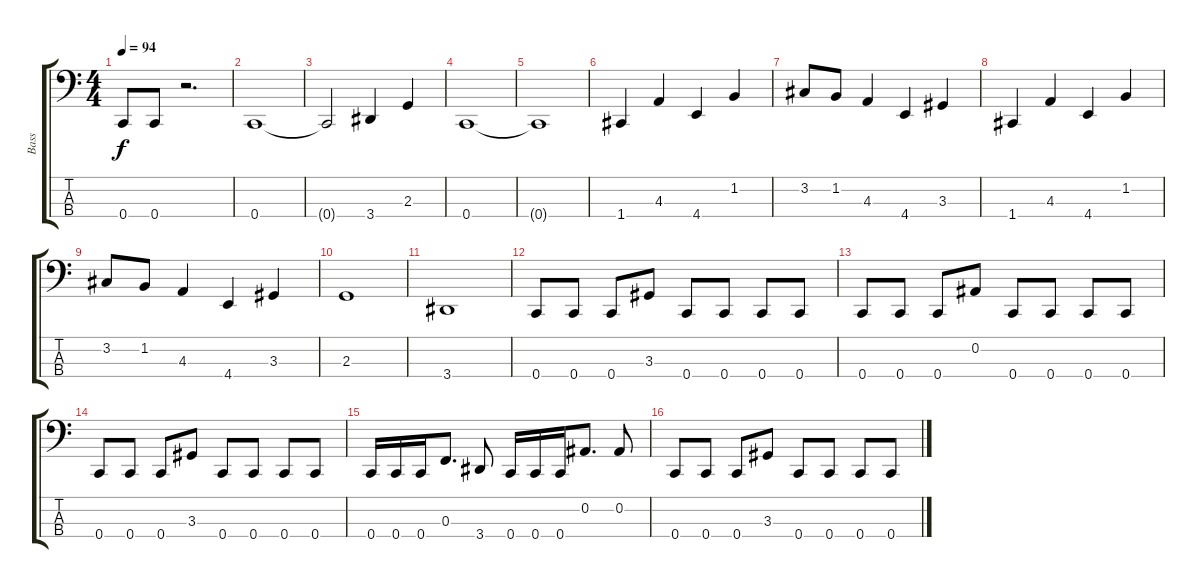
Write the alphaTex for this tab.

\track ("Bass" "Bass") {instrument electricbasspick}
\staff {score tabs}
\tuning (Eb2 Bb1 F1 C1) {hide}
\ts (4 4)
\tempo 94
\clef f4
\ks c
0.4.8{dy f} 0.4.8 r.2{d} |
0.4.1 |
0.4{t}.2 3.4.4 2.3.4 |
0.4.1 |
0.4{t}.1 |
1.4.4 4.3.4 4.4.4 1.2.4 |
3.2.8 1.2.8 4.3.4 4.4.4 3.3.4 |
1.4.4 4.3.4 4.4.4 1.2.4 |
3.2.8 1.2.8 4.3.4 4.4.4 3.3.4 |
2.3.1 |
3.4.1 |
0.4.8 0.4.8 0.4.8 3.3.8 0.4.8 0.4.8 0.4.8 0.4.8 |
0.4.8 0.4.8 0.4.8 0.2.8 0.4.8 0.4.8 0.4.8 0.4.8 |
0.4.8 0.4.8 0.4.8 3.3.8 0.4.8 0.4.8 0.4.8 0.4.8 |
0.4.16 0.4.16 0.4.16 0.3.8{d} 3.4.8 0.4.16 0.4.16 0.4.16 0.2.8{d} 0.2.8 |
0.4.8 0.4.8 0.4.8 3.3.8 0.4.8 0.4.8 0.4.8 0.4.8
